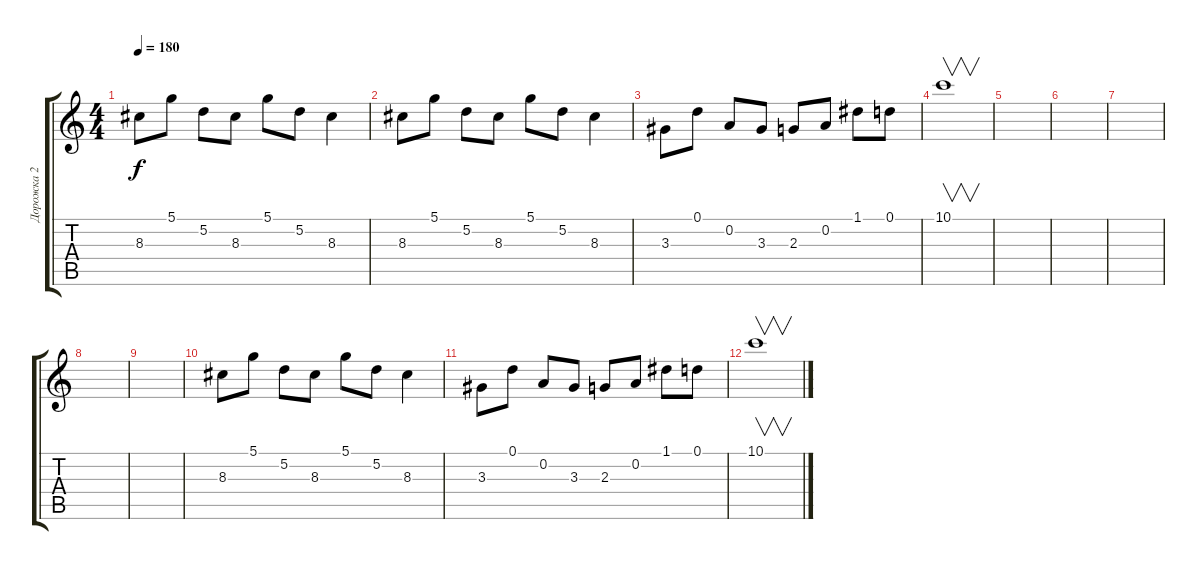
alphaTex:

\track ("Дорожка 2" "Дорожка 2") {instrument acousticguitarnylon}
\staff {score tabs}
\tuning (D4 A3 F3 C3 G2 D2) {hide}
\ts (4 4)
\tempo 180
\clef g2
\ks c
8.3.8{dy f instrument acousticguitarnylon} 5.1.8 5.2.8 8.3.8 5.1.8 5.2.8 8.3.4 |
8.3.8 5.1.8 5.2.8 8.3.8 5.1.8 5.2.8 8.3.4 |
3.3.8 0.1.8 0.2.8 3.3.8 2.3.8 0.2.8 1.1.8 0.1.8 |
10.1.1{v} |
|
|
|
|
|
8.3.8 5.1.8 5.2.8 8.3.8 5.1.8 5.2.8 8.3.4 |
3.3.8 0.1.8 0.2.8 3.3.8 2.3.8 0.2.8 1.1.8 0.1.8 |
10.1.1{v}
